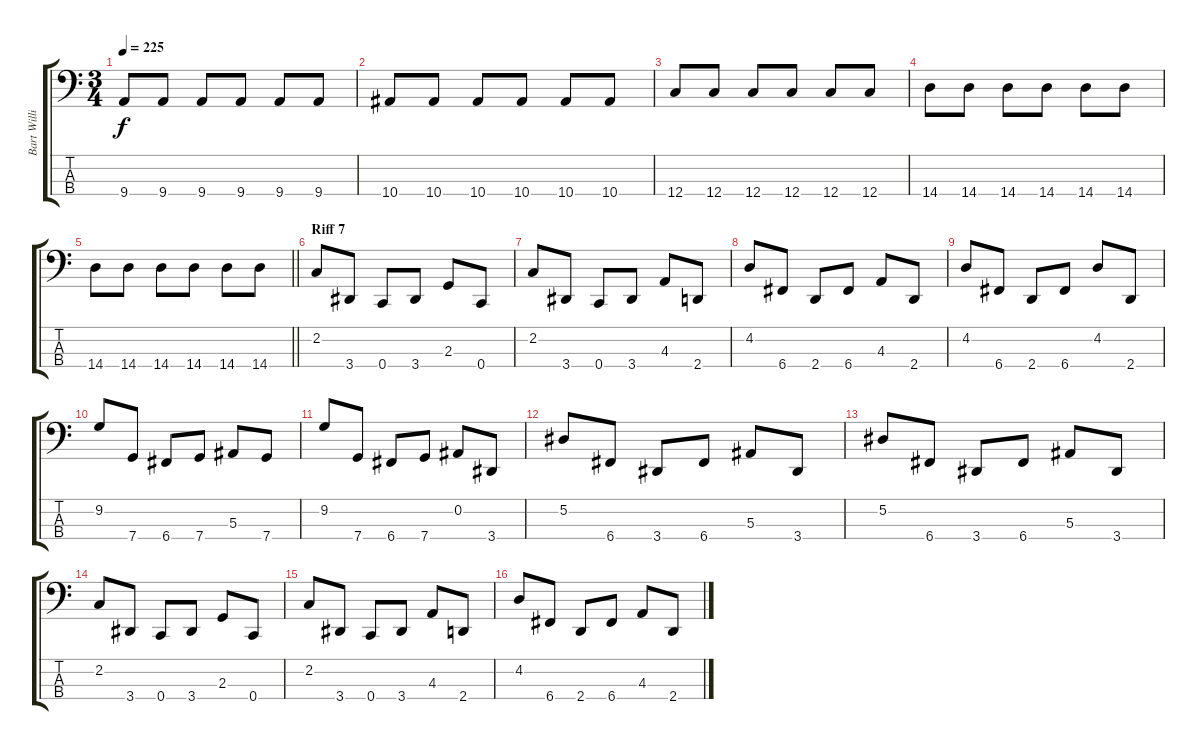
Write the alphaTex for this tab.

\track ("Bart Williams" "Bart Willi") {instrument electricbassfinger}
\staff {score tabs}
\tuning (Eb2 Bb1 F1 C1) {hide}
\ts (3 4)
\tempo 225
\clef f4
\ks c
9.4.8{dy f} 9.4.8 9.4.8 9.4.8 9.4.8 9.4.8 |
10.4.8 10.4.8 10.4.8 10.4.8 10.4.8 10.4.8 |
12.4.8 12.4.8 12.4.8 12.4.8 12.4.8 12.4.8 |
14.4.8 14.4.8 14.4.8 14.4.8 14.4.8 14.4.8 |
\barLineRight lightlight
14.4.8 14.4.8 14.4.8 14.4.8 14.4.8 14.4.8 |
\section ("" "Riff 7")
2.2.8 3.4.8 0.4.8 3.4.8 2.3.8 0.4.8 |
2.2.8 3.4.8 0.4.8 3.4.8 4.3.8 2.4.8 |
4.2.8 6.4.8 2.4.8 6.4.8 4.3.8 2.4.8 |
4.2.8 6.4.8 2.4.8 6.4.8 4.2.8 2.4.8 |
9.2.8 7.4.8 6.4.8 7.4.8 5.3.8 7.4.8 |
9.2.8 7.4.8 6.4.8 7.4.8 0.2.8 3.4.8 |
5.2.8 6.4.8 3.4.8 6.4.8 5.3.8 3.4.8 |
5.2.8 6.4.8 3.4.8 6.4.8 5.3.8 3.4.8 |
2.2.8 3.4.8 0.4.8 3.4.8 2.3.8 0.4.8 |
2.2.8 3.4.8 0.4.8 3.4.8 4.3.8 2.4.8 |
4.2.8 6.4.8 2.4.8 6.4.8 4.3.8 2.4.8
